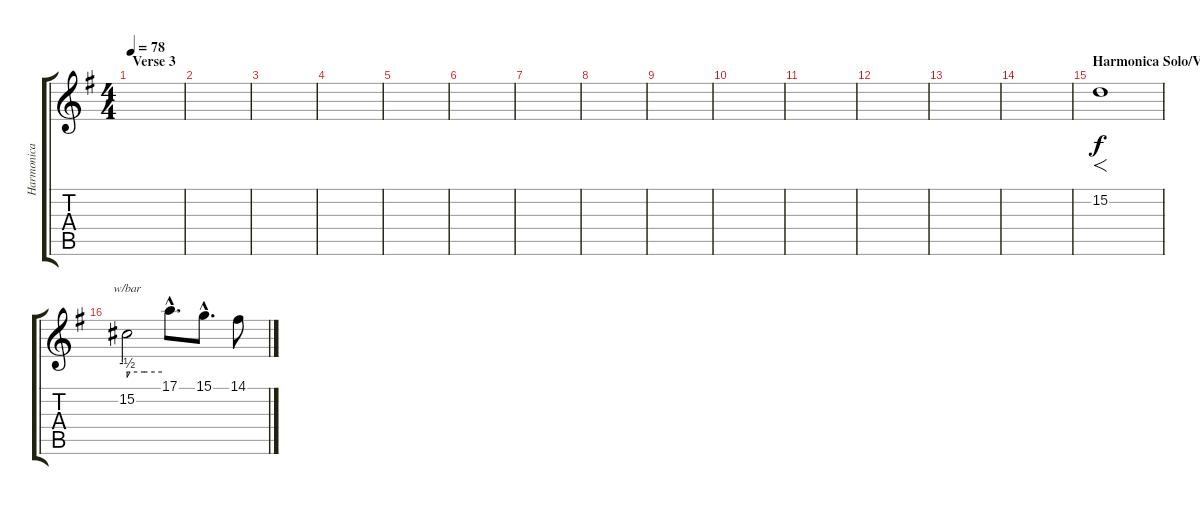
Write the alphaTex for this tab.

\track ("Harmonica" "Harmonica") {instrument harmonica}
\staff {score tabs}
\tuning (E4 B3 G3 D3 A2 E2) {hide}
\ts (4 4)
\section ("" "Verse 3")
\tempo 78
\clef g2
\ks g
|
|
|
|
|
|
|
|
|
|
|
|
|
|
\section ("" "Harmonica Solo/Verse 4")
15.2.1{f} |
15.2.2{tbe (custom default 0 -2 5 0 30 0 60 0)} 17.1{hac}.8{d} 15.1{hac}.8{d} 14.1.8
